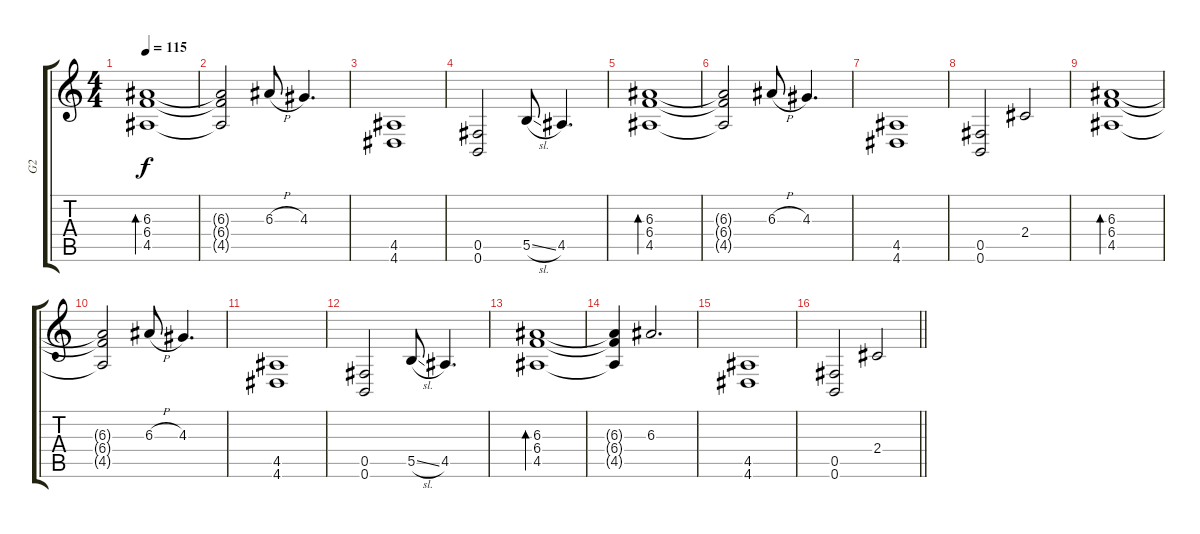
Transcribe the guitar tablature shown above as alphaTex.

\track ("G2" "G2") {instrument electricguitarclean}
\staff {score tabs}
\tuning (Db4 Ab3 E3 B2 Gb2 B1) {hide}
\ts (4 4)
\tempo 115
\clef g2
\ks c
(6.3 6.4 4.5).1{bd 480 dy f} |
(6.3{t} 6.4{t} 4.5{t}).2 6.3{h}.8 4.3.4{d} |
(4.5 4.6).1 |
(0.5 0.6).2 5.5{sl}.8 4.5.4{d} |
(6.3 6.4 4.5).1{bd 480} |
(6.3{t} 6.4{t} 4.5{t}).2 6.3{h}.8 4.3.4{d} |
(4.5 4.6).1 |
(0.5 0.6).2 2.4.2 |
(6.3 6.4 4.5).1{bd 480} |
(6.3{t} 6.4{t} 4.5{t}).2 6.3{h}.8 4.3.4{d} |
(4.5 4.6).1 |
(0.5 0.6).2 5.5{sl}.8 4.5.4{d} |
(6.3 6.4 4.5).1{bd 480} |
(6.3{t} 6.4{t} 4.5{t}).4 6.3.2{d} |
(4.5 4.6).1 |
\barLineRight lightlight
(0.5 0.6).2 2.4.2
